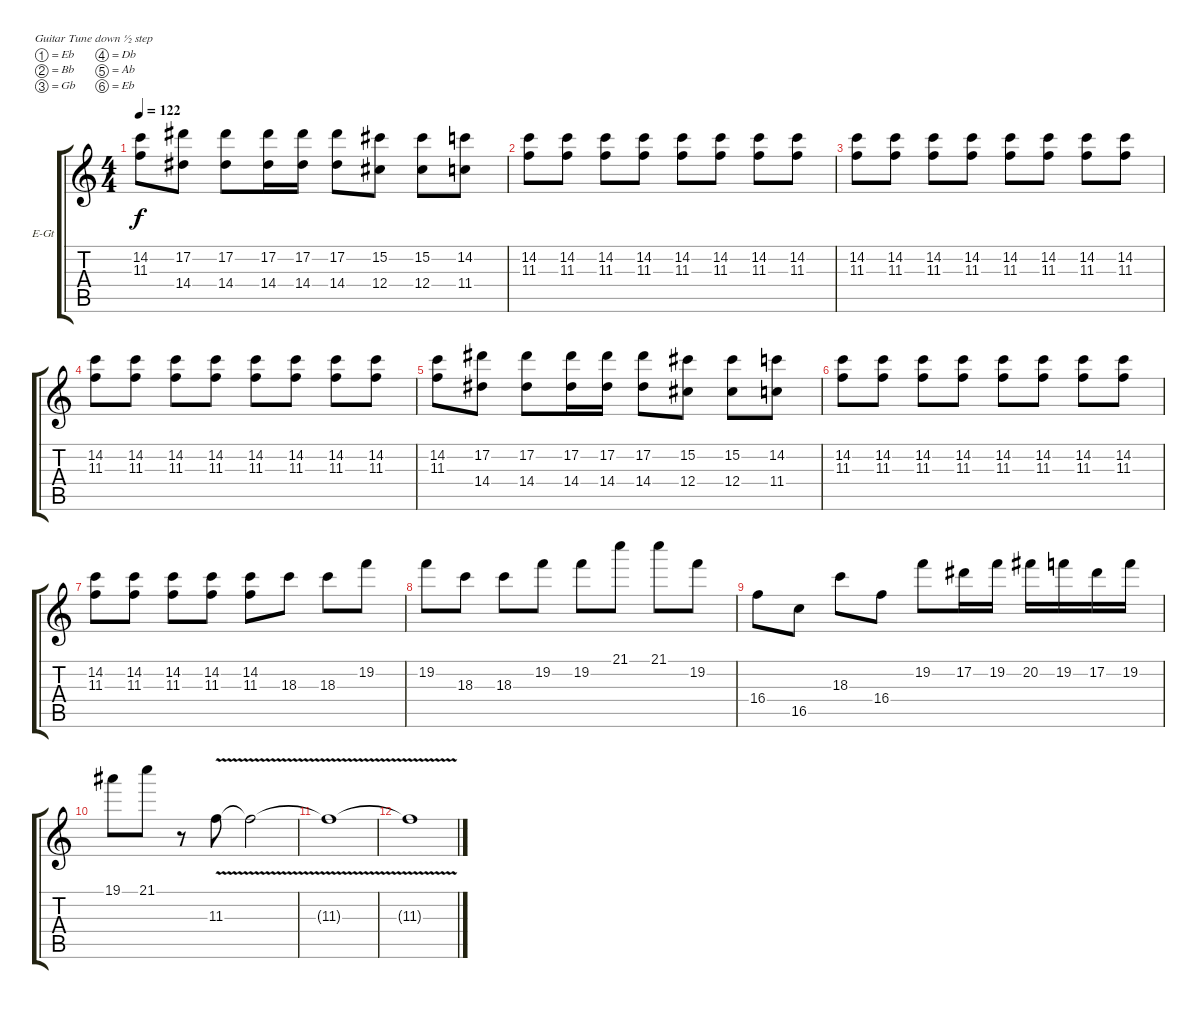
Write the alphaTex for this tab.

\bracketExtendMode groupsimilarinstruments
\firstSystemTrackNameOrientation horizontal
\otherSystemsTrackNameOrientation horizontal
\track ("Fills" "E-Gt") {instrument distortionguitar}
\staff {score tabs}
\tuning (Eb4 Bb3 Gb3 Db3 Ab2 Eb2)
\ts (4 4)
\tempo 122
\clef g2
\ks c
(14.2 11.3).8{dy f} (17.2 14.4).8 (17.2 14.4).8 (17.2 14.4).16 (17.2 14.4).16 (17.2 14.4).8 (15.2 12.4).8 (15.2 12.4).8 (14.2 11.4).8 |
(14.2 11.3).8 (14.2 11.3).8 (14.2 11.3).8 (14.2 11.3).8 (14.2 11.3).8 (14.2 11.3).8 (14.2 11.3).8 (14.2 11.3).8 |
(14.2 11.3).8 (14.2 11.3).8 (14.2 11.3).8 (14.2 11.3).8 (14.2 11.3).8 (14.2 11.3).8 (14.2 11.3).8 (14.2 11.3).8 |
(14.2 11.3).8 (14.2 11.3).8 (14.2 11.3).8 (14.2 11.3).8 (14.2 11.3).8 (14.2 11.3).8 (14.2 11.3).8 (14.2 11.3).8 |
(14.2 11.3).8 (17.2 14.4).8 (17.2 14.4).8 (17.2 14.4).16 (17.2 14.4).16 (17.2 14.4).8 (15.2 12.4).8 (15.2 12.4).8 (14.2 11.4).8 |
(14.2 11.3).8 (14.2 11.3).8 (14.2 11.3).8 (14.2 11.3).8 (14.2 11.3).8 (14.2 11.3).8 (14.2 11.3).8 (14.2 11.3).8 |
(14.2 11.3).8 (14.2 11.3).8 (14.2 11.3).8 (14.2 11.3).8 (14.2 11.3).8 18.3.8 18.3.8 19.2.8 |
19.2.8 18.3.8 18.3.8 19.2.8 19.2.8 21.1.8 21.1.8 19.2.8 |
16.4.8 16.5.8 18.3.8 16.4.8 19.2.8 17.2.16 19.2.16 20.2.16 19.2.16 17.2.16 19.2.16 |
19.1.8 21.1.8 r.8 11.3{v}.8 11.3{v t}.2 |
11.3{v t}.1 |
11.3{v t}.1
